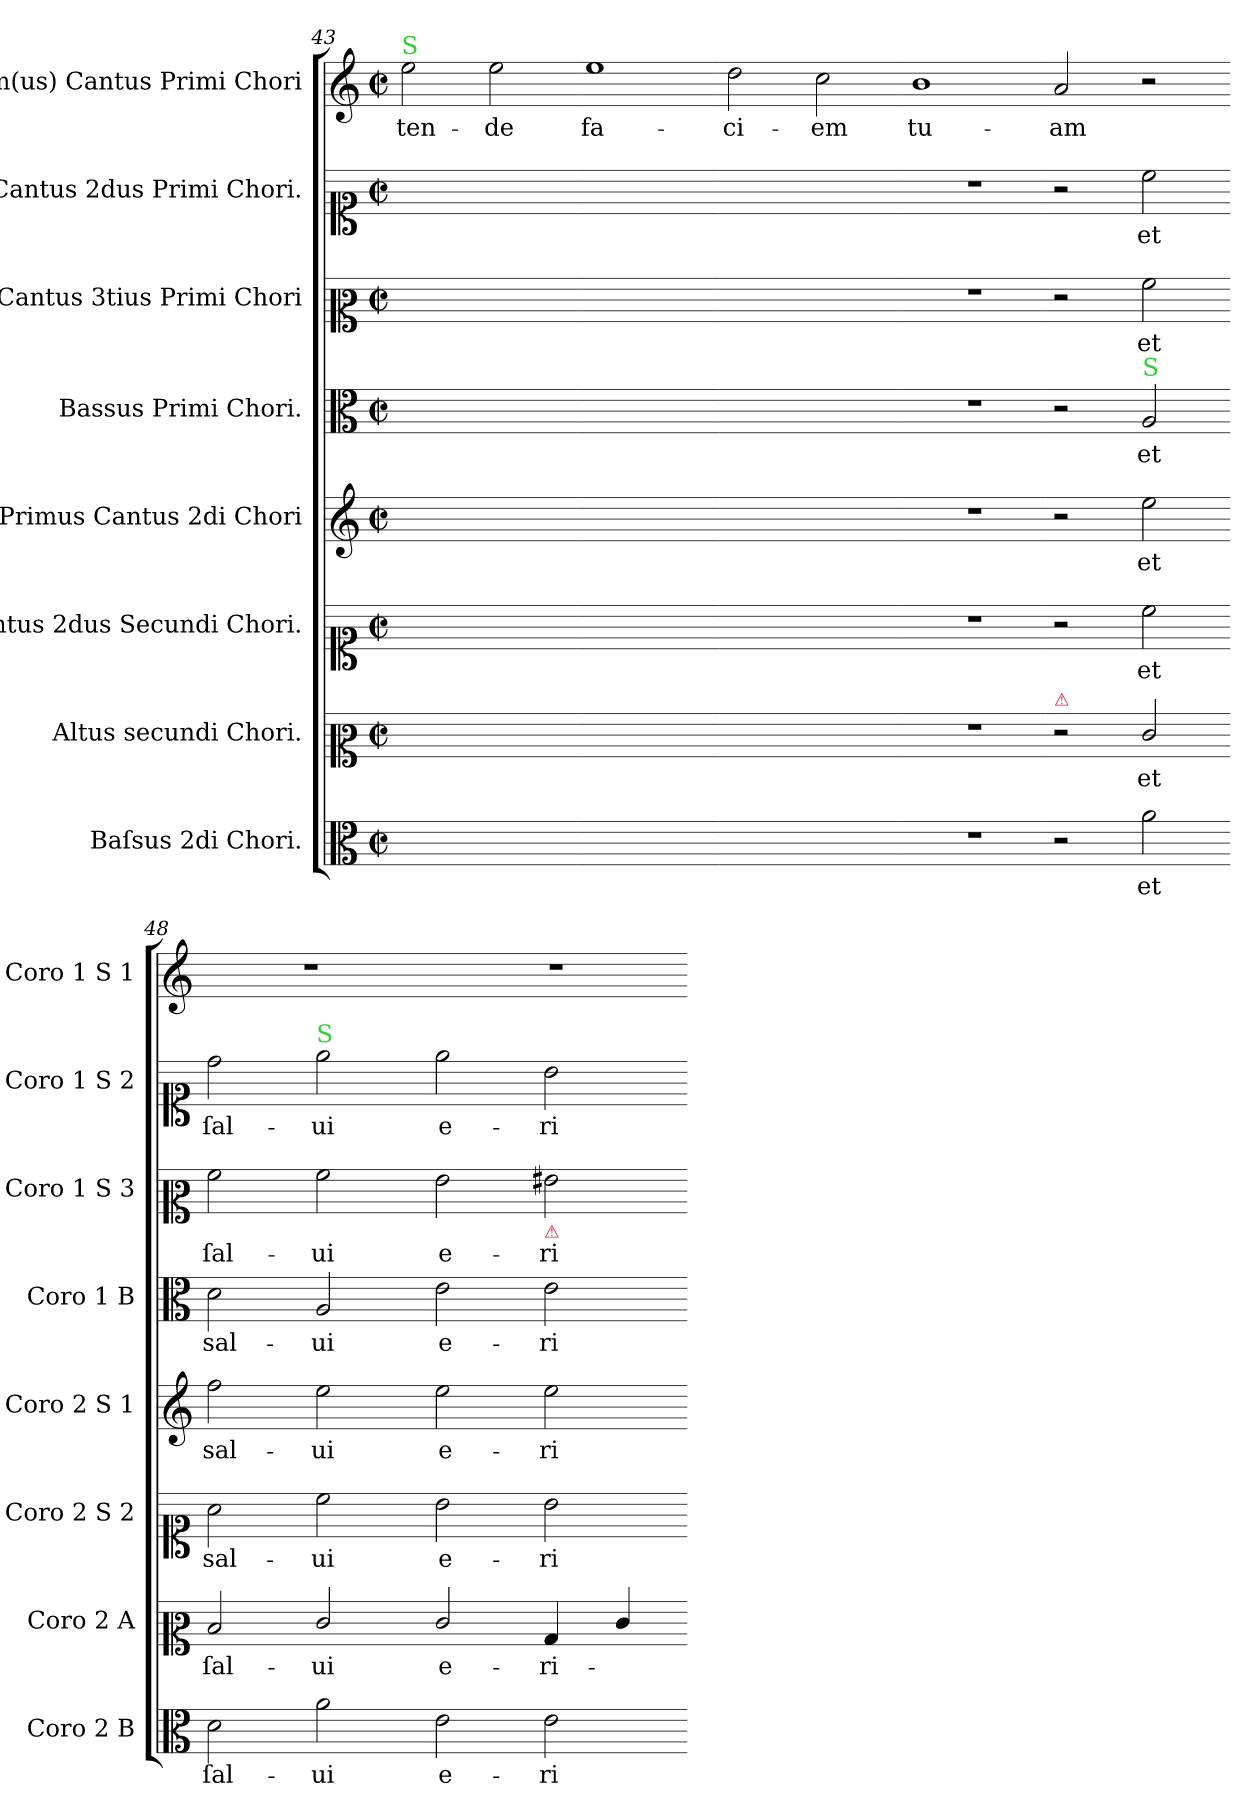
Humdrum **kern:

**kern	**text	**kern	**text	**kern	**text	**kern	**text	**kern	**text	**kern	**text	**kern	**text	**kern	**text
*part8	*part8	*part7	*part7	*part6	*part6	*part5	*part5	*part4	*part4	*part3	*part3	*part2	*part2	*part1	*part1
*staff8	*staff8	*staff7	*staff7	*staff6	*staff6	*staff5	*staff5	*staff4	*staff4	*staff3	*staff3	*staff2	*staff2	*staff1	*staff1
*I"Baſsus 2di Chori.	*	*I"Altus secundi Chori.	*	*I"Cantus 2dus Secundi Chori.	*	*I"Primus Cantus 2di Chori	*	*I"Bassus Primi Chori.	*	*I"Cantus 3tius Primi Chori	*	*I"Cantus 2dus Primi Chori.	*	*I"Im(us) Cantus Primi Chori	*
*I'Coro 2 B	*	*I'Coro 2 A	*	*I'Coro 2 S 2	*	*I'Coro 2 S 1	*	*I'Coro 1 B	*	*I'Coro 1 S 3	*	*I'Coro 1 S 2	*	*I'Coro 1 S 1	*
*clefC3	*	*clefC2	*	*clefC1	*	*clefG2	*	*clefC3	*	*clefC2	*	*clefC1	*	*clefG2	*
*k[]	*	*k[]	*	*k[]	*	*k[]	*	*k[]	*	*k[]	*	*k[]	*	*k[]	*
*M2/2	*	*M2/2	*	*M2/2	*	*M2/2	*	*M2/2	*	*M2/2	*	*M2/2	*	*M2/2	*
*met(c|)	*	*met(c|)	*	*met(c|)	*	*met(c|)	*	*met(c|)	*	*met(c|)	*	*met(c|)	*	*met(c|)	*
=43	=43	=43	=43	=43	=43	=43	=43	=43	=43	=43	=43	=43	=43	=43	=43
!	!	!	!	!	!	!	!	!	!	!	!	!	!	!LO:TX:a:color=limegreen:t=S	!
1ryy	.	1ryy	.	1ryy	.	1ryy	.	1ryy	.	1ryy	.	1ryy	.	2ee\	-ten-
.	.	.	.	.	.	.	.	.	.	.	.	.	.	2ee\	-de
=44-	=44-	=44-	=44-	=44-	=44-	=44-	=44-	=44-	=44-	=44-	=44-	=44-	=44-	=44-	=44-
1ryy	.	1ryy	.	1ryy	.	1ryy	.	1ryy	.	1ryy	.	1ryy	.	1ee	fa-
=45-	=45-	=45-	=45-	=45-	=45-	=45-	=45-	=45-	=45-	=45-	=45-	=45-	=45-	=45-	=45-
1ryy	.	1ryy	.	1ryy	.	1ryy	.	1ryy	.	1ryy	.	1ryy	.	2dd\	-ci-
.	.	.	.	.	.	.	.	.	.	.	.	.	.	2cc\	-em
=46-	=46-	=46-	=46-	=46-	=46-	=46-	=46-	=46-	=46-	=46-	=46-	=46-	=46-	=46-	=46-
1r	.	1r	.	1r	.	1r	.	1r	.	1r	.	1r	.	1b	tu-
=47-	=47-	=47-	=47-	=47-	=47-	=47-	=47-	=47-	=47-	=47-	=47-	=47-	=47-	=47-	=47-
!	!	!LO:TX:a:color=crimson:t=⚠	!	!	!	!	!	!	!	!	!	!	!	!	!
2r	.	2r	.	2r	.	2r	.	2r	.	2r	.	2r	.	2a/	-am
!	!	!	!	!	!	!	!	!LO:TX:a:color=limegreen:t=S	!	!	!	!	!	!	!
2a\	et	2e/	et	2cc\	et	2ee\	et	2A/	et	2a\	et	2cc\	et	2r	.
=48-	=48-	=48-	=48-	=48-	=48-	=48-	=48-	=48-	=48-	=48-	=48-	=48-	=48-	=48-	=48-
2d\	ſal-	2d/	ſal-	2a\	sal-	2ff\	sal-	2d\	sal-	2a\	ſal-	2dd\	ſal-	1r	.
!	!	!	!	!	!	!	!	!	!	!	!	!LO:TX:a:color=limegreen:t=S	!	!	!
2a\	-ui	2e/	-ui	2cc\	-ui	2ee\	-ui	2A/	-ui	2a\	-ui	2ee\	-ui	.	.
=49-	=49-	=49-	=49-	=49-	=49-	=49-	=49-	=49-	=49-	=49-	=49-	=49-	=49-	=49-	=49-
2e\	e-	2e/	e-	2b\	e-	2ee\	e-	2e\	e-	2g\	e-	2ee\	e-	1r	.
!	!	!	!	!	!	!	!	!	!	!LO:TX:b:color=crimson:t=⚠	!	!	!	!	!
2e\	-ri-	4B/	-ri-	2b\	-ri-	2ee\	-ri-	2e\	-ri-	2g#X\	-ri-	2b\	-ri-	.	.
.	.	4e/	.	.	.	.	.	.	.	.	.	.	.	.	.
=-	=-	=-	=-	=-	=-	=-	=-	=-	=-	=-	=-	=-	=-	=-	=-
*-	*-	*-	*-	*-	*-	*-	*-	*-	*-	*-	*-	*-	*-	*-	*-
